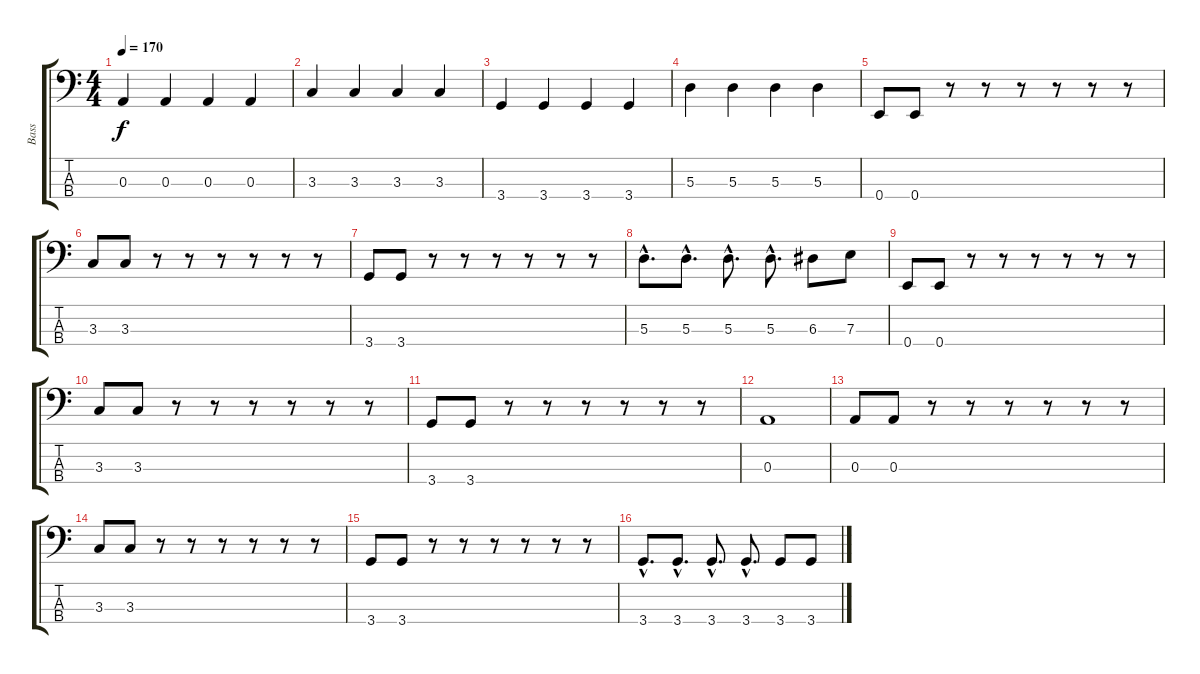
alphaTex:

\track ("Bass" "Bass") {instrument electricbassfinger}
\staff {score tabs}
\tuning (G2 D2 A1 E1) {hide}
\ts (4 4)
\tempo 170
\clef f4
\ks c
0.3.4{dy f} 0.3.4 0.3.4 0.3.4 |
3.3.4 3.3.4 3.3.4 3.3.4 |
3.4.4 3.4.4 3.4.4 3.4.4 |
5.3.4 5.3.4 5.3.4 5.3.4 |
0.4.8 0.4.8 r.8 r.8 r.8 r.8 r.8 r.8 |
3.3.8 3.3.8 r.8 r.8 r.8 r.8 r.8 r.8 |
3.4.8 3.4.8 r.8 r.8 r.8 r.8 r.8 r.8 |
5.3{hac}.8{d} 5.3{hac}.8{d} 5.3{hac}.8{d} 5.3{hac}.8{d} 6.3.8 7.3.8 |
0.4.8 0.4.8 r.8 r.8 r.8 r.8 r.8 r.8 |
3.3.8 3.3.8 r.8 r.8 r.8 r.8 r.8 r.8 |
3.4.8 3.4.8 r.8 r.8 r.8 r.8 r.8 r.8 |
0.3.1 |
0.3.8 0.3.8 r.8 r.8 r.8 r.8 r.8 r.8 |
3.3.8 3.3.8 r.8 r.8 r.8 r.8 r.8 r.8 |
3.4.8 3.4.8 r.8 r.8 r.8 r.8 r.8 r.8 |
3.4{hac}.8{d} 3.4{hac}.8{d} 3.4{hac}.8{d} 3.4{hac}.8{d} 3.4.8 3.4.8
